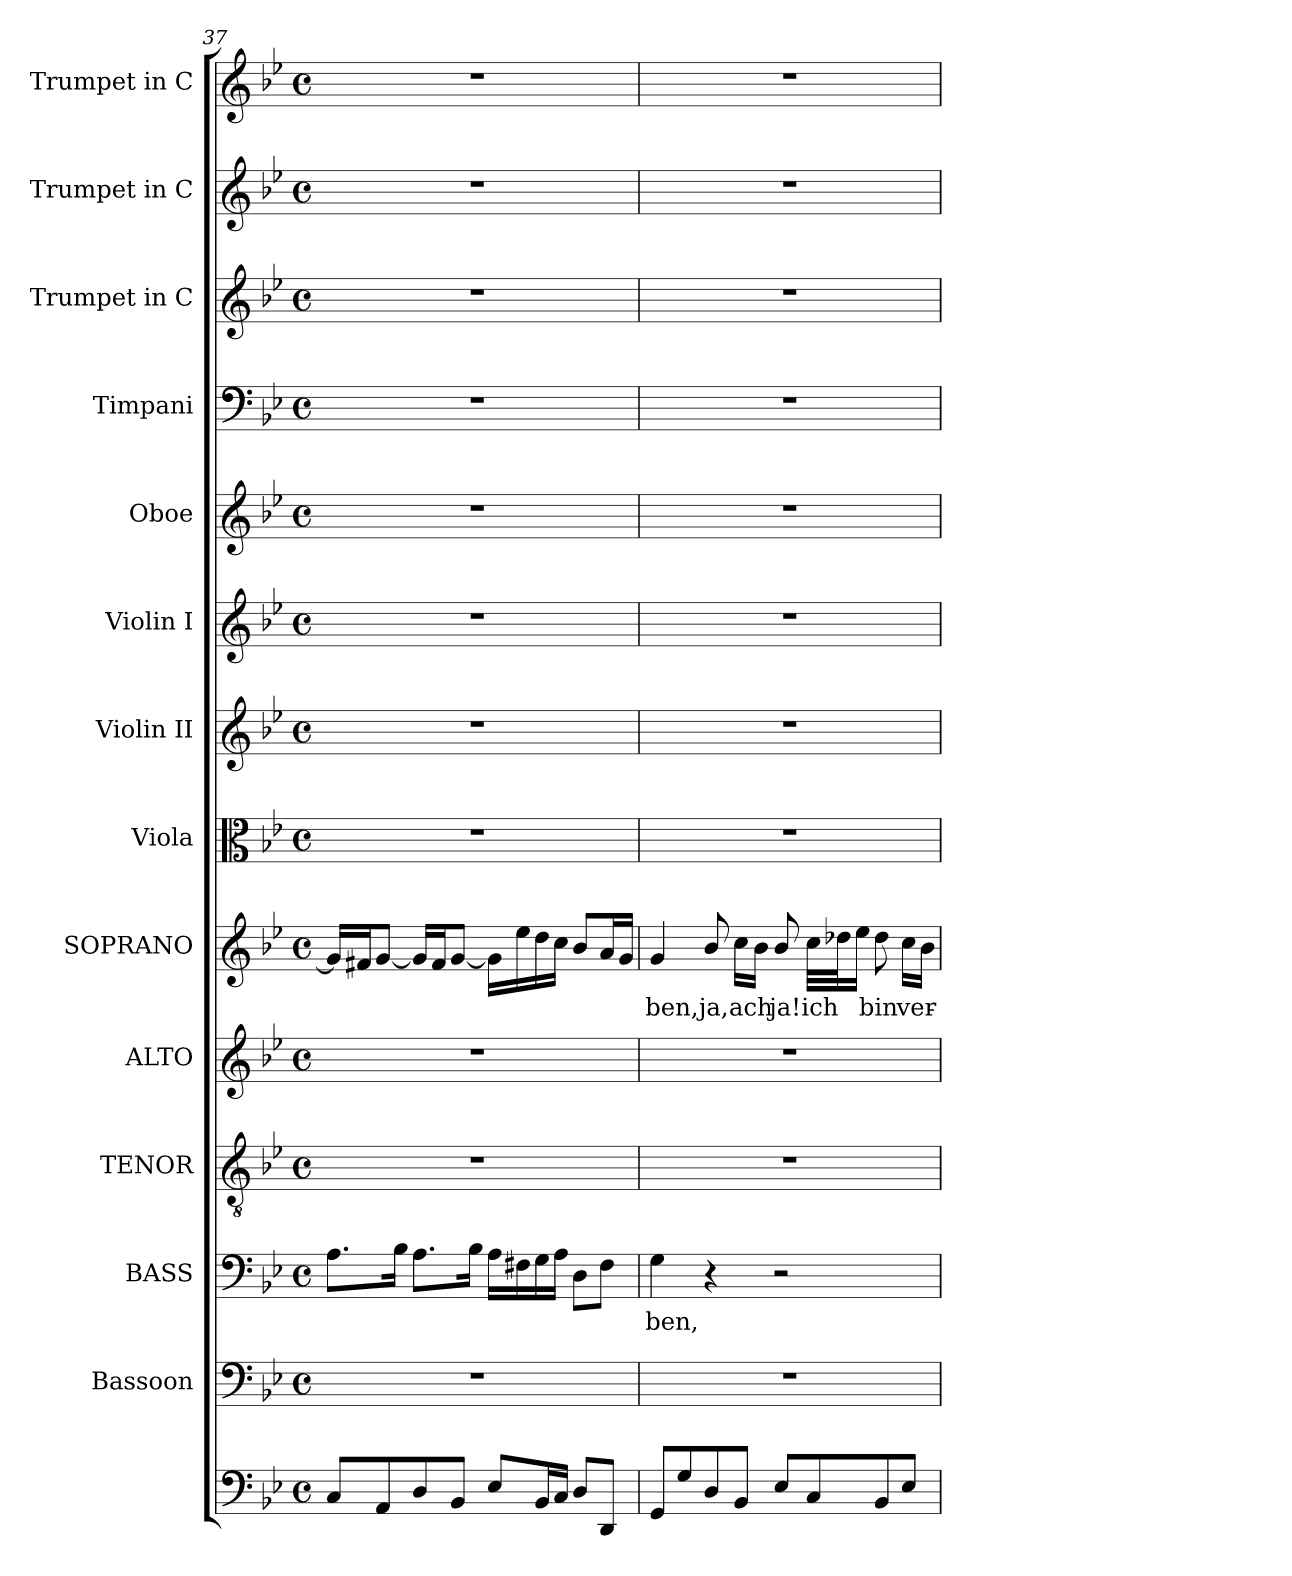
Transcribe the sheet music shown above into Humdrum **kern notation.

**kern	**kern	**kern	**text	**kern	**kern	**kern	**text	**kern	**kern	**kern	**kern	**kern	**kern	**kern	**kern
*part14	*part13	*part12	*part12	*part11	*part10	*part9	*part9	*part8	*part7	*part6	*part5	*part4	*part3	*part2	*part1
*staff14	*staff13	*staff12	*staff12	*staff11	*staff10	*staff9	*staff9	*staff8	*staff7	*staff6	*staff5	*staff4	*staff3	*staff2	*staff1
*	*I"Bassoon	*I"BASS	*	*I"TENOR	*I"ALTO	*I"SOPRANO	*	*I"Viola	*I"Violin II	*I"Violin I	*I"Oboe	*I"Timpani	*I"Trumpet in C	*I"Trumpet in C	*I"Trumpet in C
*	*	*	*	*	*I'Alto	*I'Soprano	*	*I'Viola	*I'Violin II	*I'Violin I	*I'Oboe	*I'Timp.	*	*	*
*clefF4	*clefF4	*clefF4	*	*clefGv2	*clefG2	*clefG2	*	*clefC3	*clefG2	*clefG2	*clefG2	*clefF4	*clefG2	*clefG2	*clefG2
*	*	*	*	*ITrd7c12	*	*	*	*	*	*	*	*	*	*	*
*k[b-e-]	*k[b-e-]	*k[b-e-]	*	*k[b-e-]	*k[b-e-]	*k[b-e-]	*	*k[b-e-]	*k[b-e-]	*k[b-e-]	*k[b-e-]	*k[b-e-]	*k[b-e-]	*k[b-e-]	*k[b-e-]
*B-:	*B-:	*B-:	*	*B-:	*B-:	*B-:	*	*B-:	*B-:	*B-:	*B-:	*B-:	*B-:	*B-:	*B-:
*M4/4	*M4/4	*M4/4	*	*M4/4	*M4/4	*M4/4	*	*M4/4	*M4/4	*M4/4	*M4/4	*M4/4	*M4/4	*M4/4	*M4/4
*met(c)	*met(c)	*met(c)	*	*met(c)	*met(c)	*met(c)	*	*met(c)	*met(c)	*met(c)	*met(c)	*met(c)	*met(c)	*met(c)	*met(c)
=37	=37	=37	=37	=37	=37	=37	=37	=37	=37	=37	=37	=37	=37	=37	=37
8Ci/L	1r	8.Ai\L	.	1r	1r	16gi/LL]	.	1r	1r	1r	1r	1r	1r	1r	1r
.	.	.	.	.	.	16f#Xi/J	.	.	.	.	.	.	.	.	.
8AAi/	.	.	.	.	.	[8gi/J	.	.	.	.	.	.	.	.	.
.	.	16B-i\Jk	.	.	.	.	.	.	.	.	.	.	.	.	.
8Di/	.	8.Ai\L	.	.	.	16gi/LL]	.	.	.	.	.	.	.	.	.
.	.	.	.	.	.	16f#i/J	.	.	.	.	.	.	.	.	.
8BB-i/J	.	.	.	.	.	[8gi/J	.	.	.	.	.	.	.	.	.
.	.	16B-i\Jk	.	.	.	.	.	.	.	.	.	.	.	.	.
8E-i/L	.	16Ai\LL	.	.	.	16gi\LL]	.	.	.	.	.	.	.	.	.
.	.	16F#Xi\	.	.	.	16ee-i\	.	.	.	.	.	.	.	.	.
16BB-i/L	.	16Gi\	.	.	.	16ddi\	.	.	.	.	.	.	.	.	.
16Ci/JJ	.	16Ai\JJ	.	.	.	16cci\JJ	.	.	.	.	.	.	.	.	.
8Di/L	.	8Di\L	.	.	.	8b-i/L	.	.	.	.	.	.	.	.	.
8DDi/J	.	8F#i\J	.	.	.	16ai/L	.	.	.	.	.	.	.	.	.
.	.	.	.	.	.	16gi/JJ	.	.	.	.	.	.	.	.	.
=38	=38	=38	=38	=38	=38	=38	=38	=38	=38	=38	=38	=38	=38	=38	=38
!	!	!	!LO:LY:b:color=#000000	!	!	!	!	!	!	!	!	!	!	!	!
!	!	!	!	!	!	!	!LO:LY:b:color=#000000	!	!	!	!	!	!	!	!
8GGi/L	1r	4Gi\	-ben,	1r	1r	4gi/	-ben,	1r	1r	1r	1r	1r	1r	1r	1r
8Gi/	.	.	.	.	.	.	.	.	.	.	.	.	.	.	.
!	!	!	!	!	!	!	!LO:LY:b:color=#000000	!	!	!	!	!	!	!	!
8Di/	.	4r	.	.	.	8b-i/	ja,	.	.	.	.	.	.	.	.
!	!	!	!	!	!	!	!LO:LY:b:color=#000000	!	!	!	!	!	!	!	!
8BB-i/J	.	.	.	.	.	16cci\LL	ach	.	.	.	.	.	.	.	.
.	.	.	.	.	.	16b-i\JJ	.	.	.	.	.	.	.	.	.
!	!	!	!	!	!	!	!LO:LY:b:color=#000000	!	!	!	!	!	!	!	!
8E-i/L	.	2r	.	.	.	8b-i/	ja!	.	.	.	.	.	.	.	.
!	!	!	!	!	!	!	!LO:LY:b:color=#000000	!	!	!	!	!	!	!	!
8Ci/	.	.	.	.	.	32cci\LLL	ich	.	.	.	.	.	.	.	.
.	.	.	.	.	.	32dd-Xi\J	.	.	.	.	.	.	.	.	.
.	.	.	.	.	.	16ee-i\JJ	.	.	.	.	.	.	.	.	.
!	!	!	!	!	!	!	!LO:LY:b:color=#000000	!	!	!	!	!	!	!	!
8BB-i/	.	.	.	.	.	8dd-i\	bin	.	.	.	.	.	.	.	.
!	!	!	!	!	!	!	!LO:LY:b:color=#000000	!	!	!	!	!	!	!	!
8E-i/J	.	.	.	.	.	16cci\LL	ver-	.	.	.	.	.	.	.	.
.	.	.	.	.	.	16b-i\JJ	.	.	.	.	.	.	.	.	.
=	=	=	=	=	=	=	=	=	=	=	=	=	=	=	=
*-	*-	*-	*-	*-	*-	*-	*-	*-	*-	*-	*-	*-	*-	*-	*-
